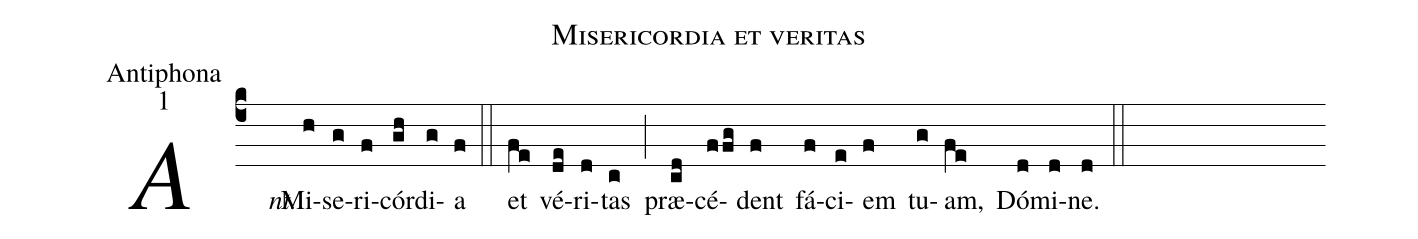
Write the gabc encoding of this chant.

name:Misericordia et veritas;
office-part:Antiphona;
mode:1;
%%
(c4) <i>Ant.</i>() Mi(h)se(g)ri(f)cór(gh)di(g)a(f) (::)
et(fe) vé(de)ri(d)tas(c) (;) præ(cd)cé(ffg)dent(f) fá(f)ci(e)em(f) tu(g)am,(fe) Dó(d)mi(d)ne.(d) (::)
